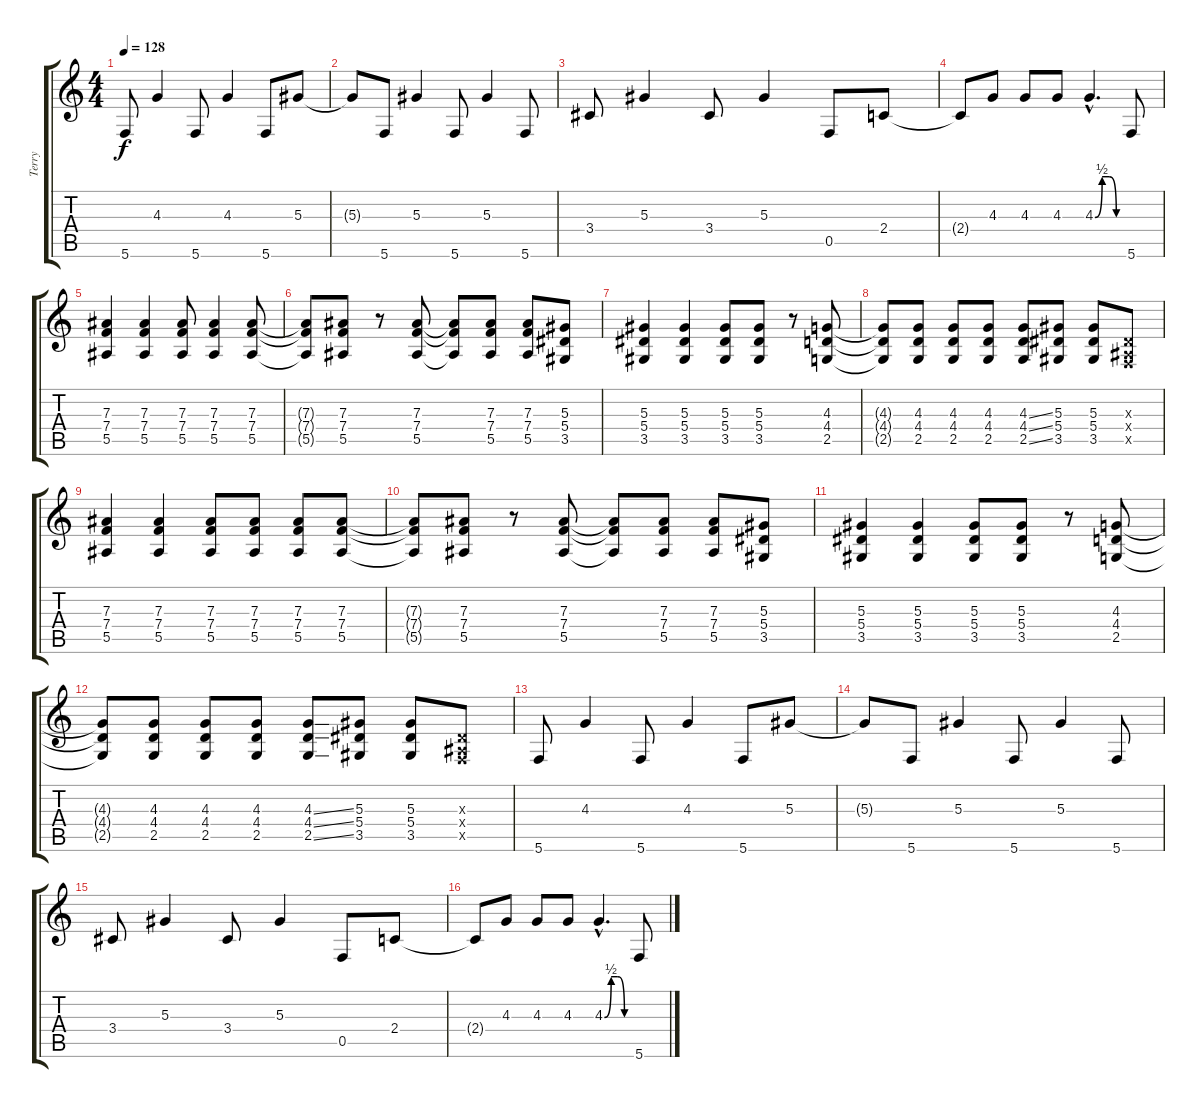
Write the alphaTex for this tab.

\track ("Terry" "Terry") {instrument electricguitarjazz}
\staff {score tabs}
\tuning (C4 G3 Eb3 Bb2 F2 C2) {hide}
\ts (4 4)
\tempo 128
\clef g2
\ks c
5.6.8{dy f} 4.3.4 5.6.8 4.3.4 5.6.8 5.3.8 |
5.3{t}.8 5.6.8 5.3.4 5.6.8 5.3.4 5.6.8 |
3.4.8 5.3.4 3.4.8 5.3.4 0.5.8 2.4.8 |
2.4{t}.8 4.3.8 4.3.8 4.3.8 4.3{be (custom 0 0 15 2 30 2 45 0 60 0) hac}.4{d} 5.6.8 |
(7.3 7.4 5.5).4{volume 10 instrument overdrivenguitar} (7.3 7.4 5.5).4 (7.3 7.4 5.5).8 (7.3 7.4 5.5).4 (7.3 7.4 5.5).8 |
(7.3{t} 7.4{t} 5.5{t}).8 (7.3 7.4 5.5).8 r.8 (7.3 7.4 5.5).8 (7.3{t} 7.4{t} 5.5{t}).8 (7.3 7.4 5.5).8 (7.3 7.4 5.5).8 (5.3 5.4 3.5).8 |
(5.3 5.4 3.5).4 (5.3 5.4 3.5).4 (5.3 5.4 3.5).8 (5.3 5.4 3.5).8 r.8 (4.3 4.4 2.5).8 |
(4.3{t} 4.4{t} 2.5{t}).8 (4.3 4.4 2.5).8 (4.3 4.4 2.5).8 (4.3 4.4 2.5).8 (4.3{ss} 4.4{ss} 2.5{ss}).8 (5.3 5.4 3.5).8 (5.3 5.4 3.5).8 (0.3{x} 0.4{x} 0.5{x}).8 |
(7.3 7.4 5.5).4 (7.3 7.4 5.5).4 (7.3 7.4 5.5).8 (7.3 7.4 5.5).8 (7.3 7.4 5.5).8 (7.3 7.4 5.5).8 |
(7.3{t} 7.4{t} 5.5{t}).8 (7.3 7.4 5.5).8 r.8 (7.3 7.4 5.5).8 (7.3{t} 7.4{t} 5.5{t}).8 (7.3 7.4 5.5).8 (7.3 7.4 5.5).8 (5.3 5.4 3.5).8 |
(5.3 5.4 3.5).4 (5.3 5.4 3.5).4 (5.3 5.4 3.5).8 (5.3 5.4 3.5).8 r.8 (4.3 4.4 2.5).8 |
(4.3{t} 4.4{t} 2.5{t}).8 (4.3 4.4 2.5).8 (4.3 4.4 2.5).8 (4.3 4.4 2.5).8 (4.3{ss} 4.4{ss} 2.5{ss}).8 (5.3 5.4 3.5).8 (5.3 5.4 3.5).8 (0.3{x} 0.4{x} 0.5{x}).8 |
5.6.8{volume 13 instrument electricguitarjazz} 4.3.4 5.6.8 4.3.4 5.6.8 5.3.8 |
5.3{t}.8 5.6.8 5.3.4 5.6.8 5.3.4 5.6.8 |
3.4.8 5.3.4 3.4.8 5.3.4 0.5.8 2.4.8 |
2.4{t}.8 4.3.8 4.3.8 4.3.8 4.3{be (custom 0 0 15 2 30 2 45 0 60 0) hac}.4{d} 5.6.8
